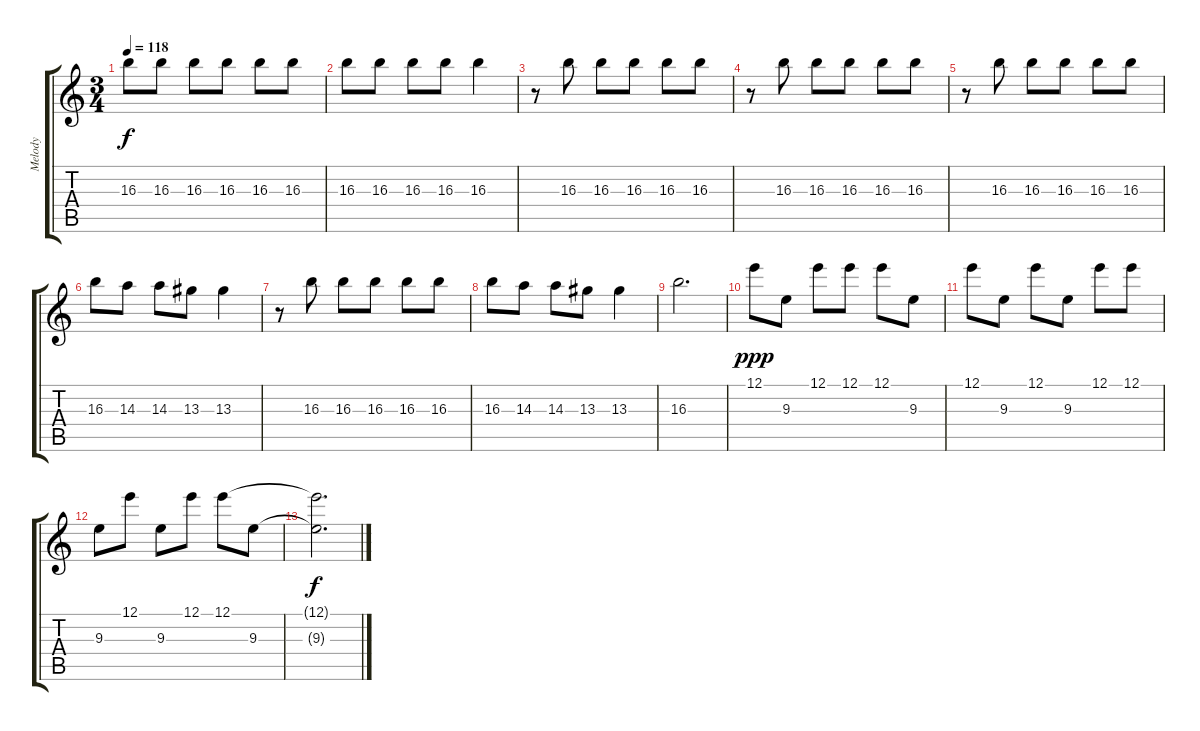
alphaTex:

\track ("Melody" "Melody") {instrument acousticguitarsteel}
\staff {score tabs}
\tuning (E4 B3 G3 D3 A2 E2) {hide}
\ts (3 4)
\tempo 118
\clef g2
\ks c
16.3.8{dy f} 16.3.8 16.3.8 16.3.8 16.3.8 16.3.8 |
16.3.8 16.3.8 16.3.8 16.3.8 16.3.4 |
r.8 16.3.8 16.3.8 16.3.8 16.3.8 16.3.8 |
r.8 16.3.8 16.3.8 16.3.8 16.3.8 16.3.8 |
r.8 16.3.8 16.3.8 16.3.8 16.3.8 16.3.8 |
16.3.8 14.3.8 14.3.8 13.3.8 13.3.4 |
r.8 16.3.8 16.3.8 16.3.8 16.3.8 16.3.8 |
16.3.8 14.3.8 14.3.8 13.3.8 13.3.4 |
16.3.2{d} |
12.1.8{dy ppp} 9.3.8 12.1.8 12.1.8 12.1.8 9.3.8 |
12.1.8 9.3.8 12.1.8 9.3.8 12.1.8 12.1.8 |
9.3.8 12.1.8 9.3.8 12.1.8 12.1.8 9.3.8 |
(12.1{t} 9.3{t}).2{d dy f}
